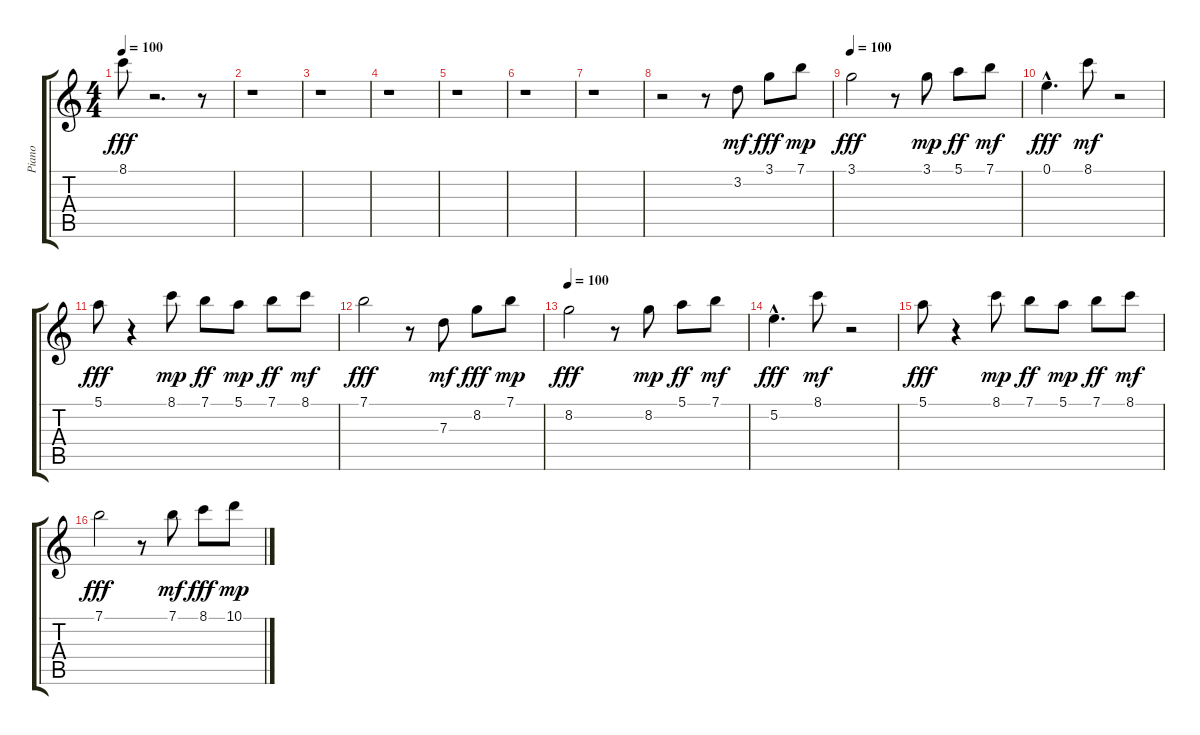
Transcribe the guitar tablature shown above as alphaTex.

\track ("Piano" "Piano") {instrument electricguitarmuted}
\staff {score tabs}
\tuning (E4 B3 G3 D3 A2 E2) {hide}
\ts (4 4)
\tempo 100
\clef g2
\ks c
8.1.8{dy fff} r.2{d} r.8 |
r.1 |
r.1 |
r.1 |
r.1 |
r.1 |
r.1 |
r.2 r.8 3.2.8{dy mf} 3.1.8{dy fff} 7.1.8{dy mp} |
\tempo 100
3.1.2{dy fff} r.8 3.1.8{dy mp} 5.1.8{dy ff} 7.1.8{dy mf} |
0.1{hac}.4{d dy fff} 8.1.8{dy mf} r.2 |
5.1.8{dy fff} r.4 8.1.8{dy mp} 7.1.8{dy ff} 5.1.8{dy mp} 7.1.8{dy ff} 8.1.8{dy mf} |
7.1.2{dy fff} r.8 7.3.8{dy mf} 8.2.8{dy fff} 7.1.8{dy mp} |
\tempo 100
8.2.2{dy fff} r.8 8.2.8{dy mp} 5.1.8{dy ff} 7.1.8{dy mf} |
5.2{hac}.4{d dy fff} 8.1.8{dy mf} r.2 |
5.1.8{dy fff} r.4 8.1.8{dy mp} 7.1.8{dy ff} 5.1.8{dy mp} 7.1.8{dy ff} 8.1.8{dy mf} |
7.1.2{dy fff} r.8 7.1.8{dy mf} 8.1.8{dy fff} 10.1.8{dy mp}
